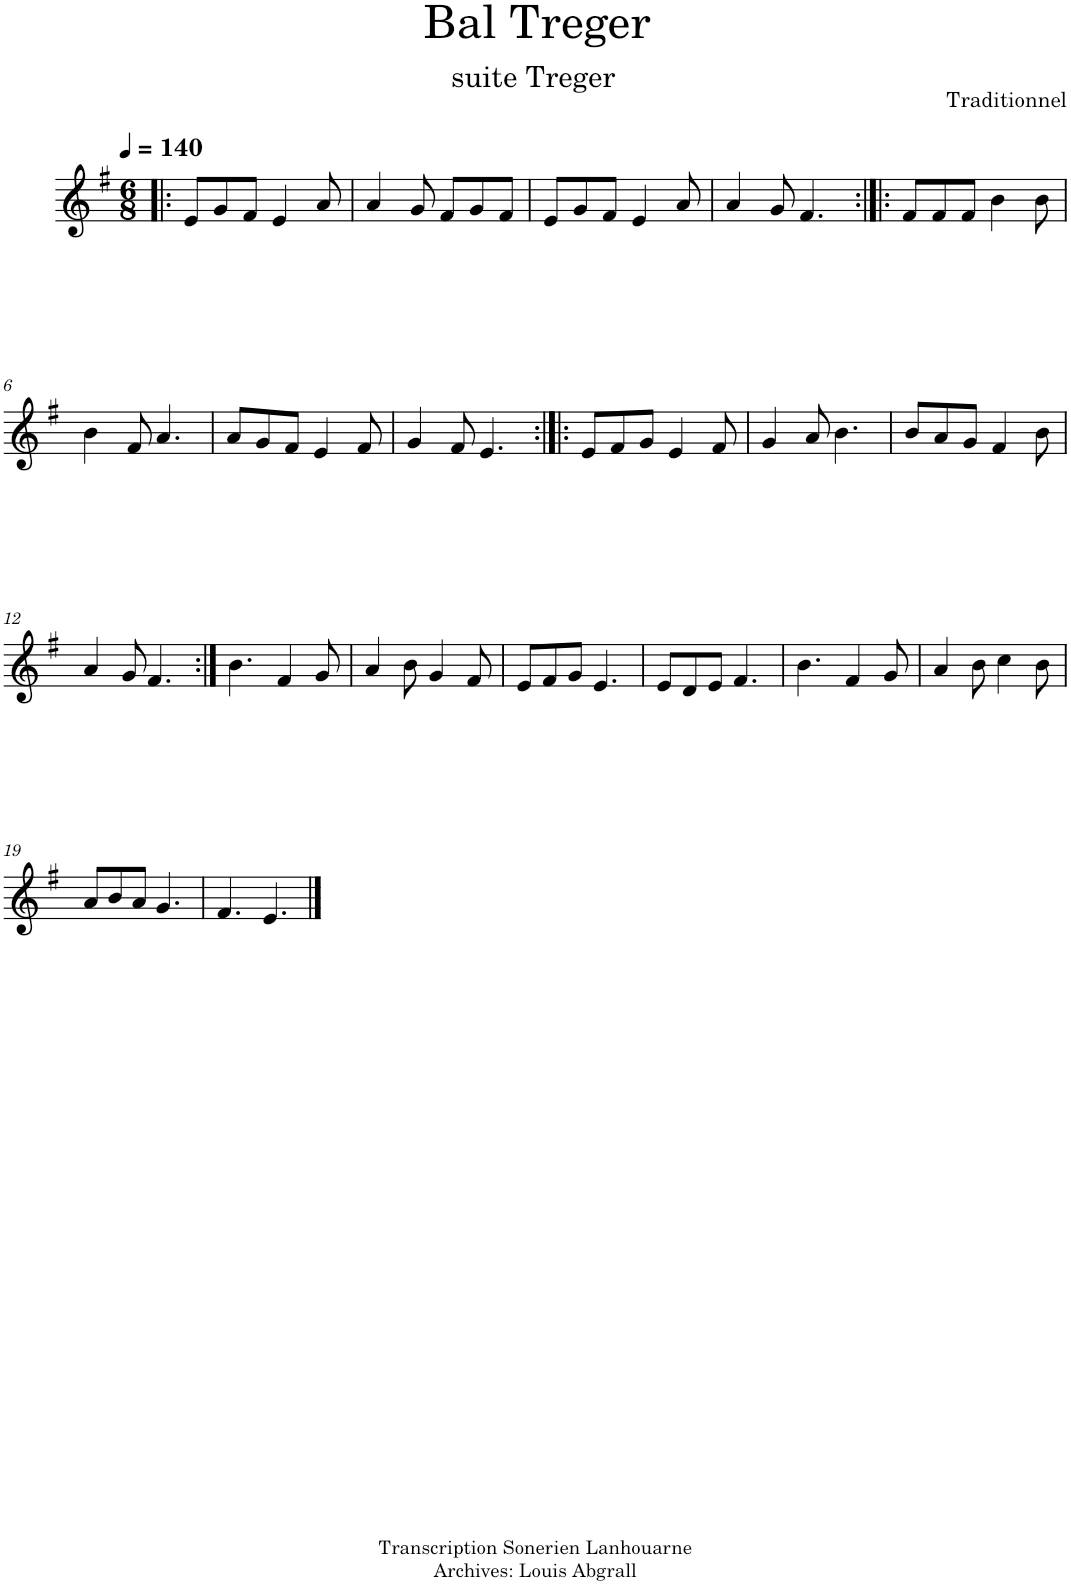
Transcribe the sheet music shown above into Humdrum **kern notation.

**kern
*part1
*staff1
*I"Flûte
*I'Fl.
*clefG2
*k[f#]
*M6/8
*MM140
=1!|:
8e/L
8g/
8f#/J
4e/
8a/
=2
4a/
8g/
8f#/L
8g/
8f#/J
=3
8e/L
8g/
8f#/J
4e/
8a/
=4
4a/
8g/
4.f#/
=5:|!|:
8f#/L
8f#/
8f#/J
4b\
8b\
!!LO:LB:g=z
=6
4b\
8f#/
4.a/
=7
8a/L
8g/
8f#/J
4e/
8f#/
=8
4g/
8f#/
4.e/
=9:|!|:
8e/L
8f#/
8g/J
4e/
8f#/
=10
4g/
8a/
4.b\
=11
8b/L
8a/
8g/J
4f#/
8b\
!!LO:LB:g=z
=12
4a/
8g/
4.f#/
=13:|!
4.b\
4f#/
8g/
=14
4a/
8b\
4g/
8f#/
=15
8e/L
8f#/
8g/J
4.e/
=16
8e/L
8d/
8e/J
4.f#/
=17
4.b\
4f#/
8g/
=18
4a/
8b\
4cc\
8b\
!!LO:LB:g=z
=19
8a/L
8b/
8a/J
4.g/
=20
4.f#/
4.e/
==
*-
